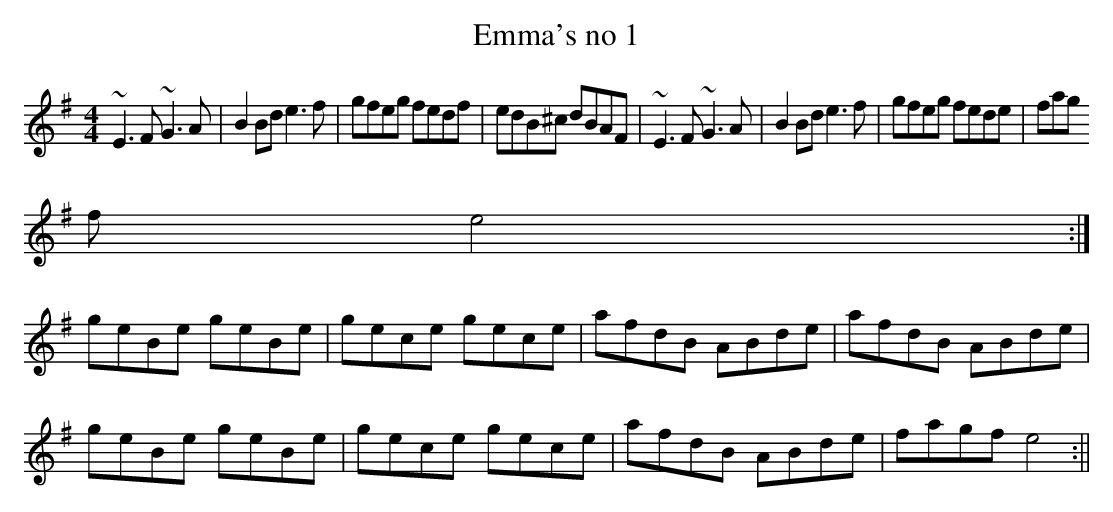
X:1
T:Emma's no 1
M:4/4
L:1/8
K:G
~E3F ~G3A|B2Bd e3f|gfeg fedf|edB^c dBAF|~E3F ~G3A|B2Bd e3f|gfeg fede|fag
f e4:|
geBe geBe|gece gece|afdB ABde|afdB ABde|
geBe geBe|gece gece|afdB ABde|fagf e4:||
